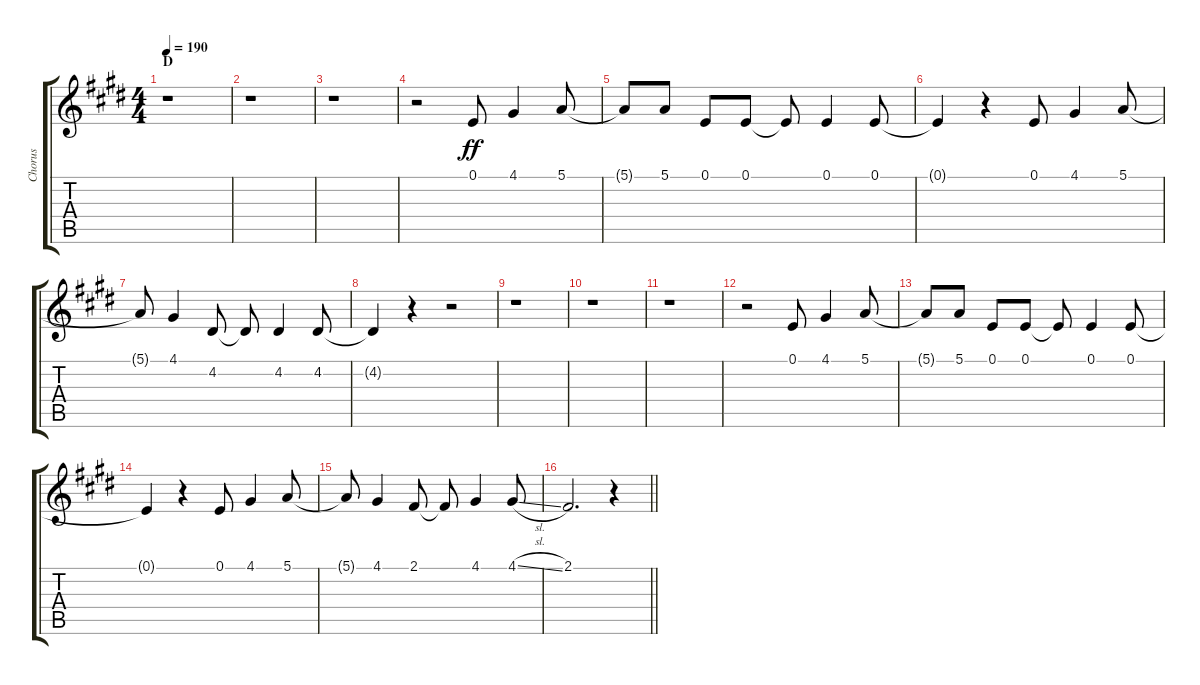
\track ("Chorus" "Chorus") {instrument voiceoohs}
\staff {score tabs}
\tuning (E4 B3 G3 D3 A2 E2) {hide}
\ts (4 4)
\section ("" "D")
\tempo 190
\clef g2
\ks e
r.1{dy ff} |
r.1 |
r.1 |
r.2 0.1.8 4.1.4 5.1.8 |
5.1{t}.8 5.1.8 0.1.8 0.1.8 0.1{t}.8 0.1.4 0.1.8 |
0.1{t}.4 r.4 0.1.8 4.1.4 5.1.8 |
5.1{t}.8 4.1.4 4.2.8 4.2{t}.8 4.2.4 4.2.8 |
4.2{t}.4 r.4 r.2 |
r.1 |
r.1 |
r.1 |
r.2 0.1.8 4.1.4 5.1.8 |
5.1{t}.8 5.1.8 0.1.8 0.1.8 0.1{t}.8 0.1.4 0.1.8 |
0.1{t}.4 r.4 0.1.8 4.1.4 5.1.8 |
5.1{t}.8 4.1.4 2.1.8 2.1{t}.8 4.1.4 4.1{sl}.8 |
\barLineRight lightlight
2.1.2{d} r.4
